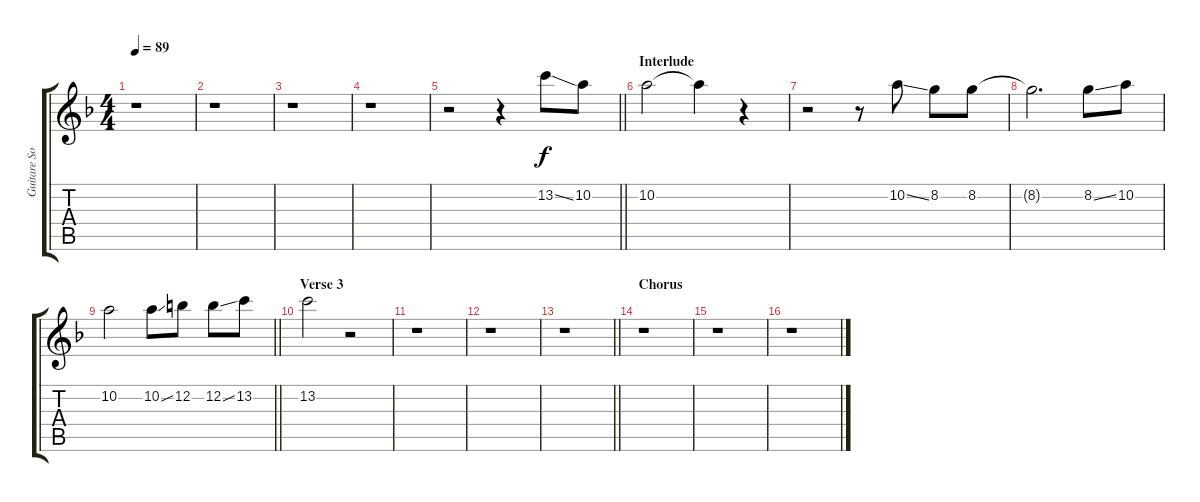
\track ("Guitare Solo" "Guitare So") {instrument electricguitarjazz}
\staff {score tabs}
\tuning (E4 B3 G3 D3 A2 E2) {hide}
\ts (4 4)
\tempo 89
\clef g2
\ks f
r.1{dy f} |
r.1 |
r.1 |
r.1 |
\barLineRight lightlight
r.2 r.4 13.2{ss}.8 10.2.8 |
\section ("" "Interlude")
10.2.2 10.2{t}.4 r.4 |
r.2 r.8 10.2{ss}.8 8.2.8 8.2.8 |
8.2{t}.2{d} 8.2{ss}.8 10.2.8 |
\barLineRight lightlight
10.2.2 10.2{ss}.8 12.2.8 12.2{ss}.8 13.2.8 |
\section ("" "Verse 3")
13.2.2 r.2 |
r.1 |
r.1 |
\barLineRight lightlight
r.1 |
\section ("" "Chorus")
r.1 |
r.1 |
r.1
